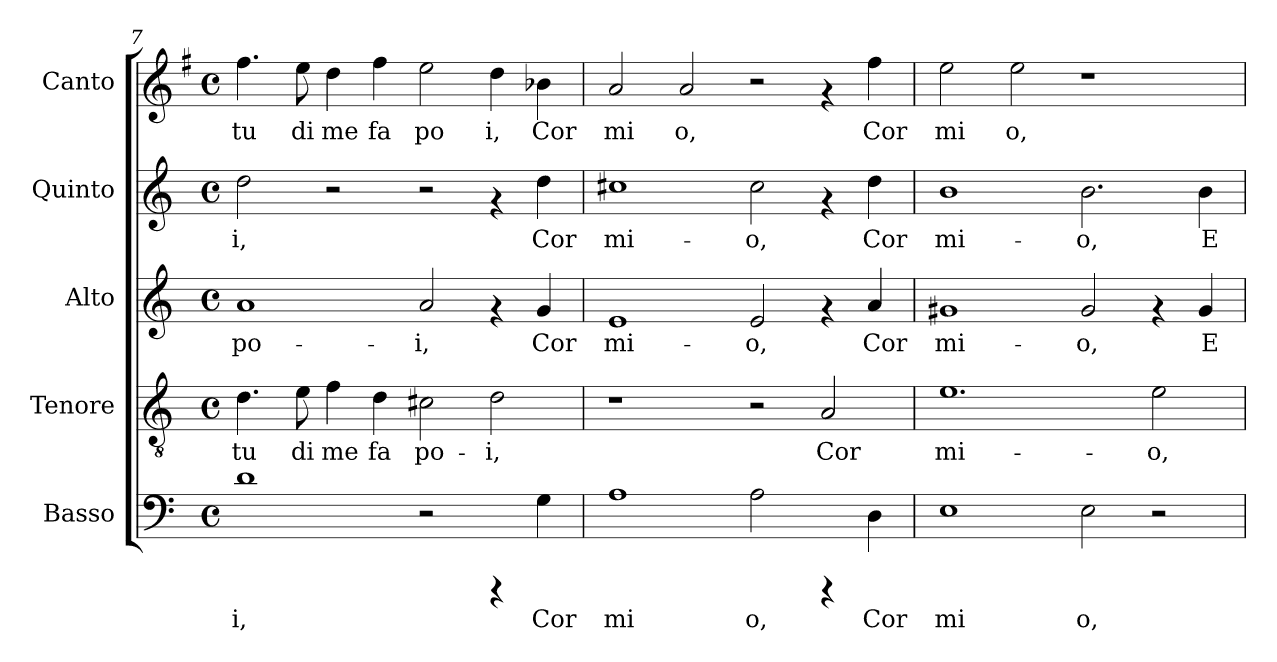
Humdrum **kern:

**kern	**text	**kern	**text	**kern	**text	**kern	**text	**kern	**text
*part5	*part5	*part4	*part4	*part3	*part3	*part2	*part2	*part1	*part1
*staff5	*staff5	*staff4	*staff4	*staff3	*staff3	*staff2	*staff2	*staff1	*staff1
*I"Basso	*	*I"Tenore	*	*I"Alto	*	*I"Quinto	*	*I"Canto	*
*clefF4	*	*clefGv2	*	*clefG2	*	*clefG2	*	*clefG2	*
*	*	*	*	*	*	*	*	*ITrd-3c-5	*
*k[]	*	*k[]	*	*k[]	*	*k[]	*	*k[]	*
*C:	*	*C:	*	*C:	*	*C:	*	*C:	*
*M4/4	*	*M4/4	*	*M4/4	*	*M4/4	*	*M4/4	*
*met(c)	*	*met(c)	*	*met(c)	*	*met(c)	*	*met(c)	*
=7	=7	=7	=7	=7	=7	=7	=7	=7	=7
!	!LO:LY:b:cj	!	!LO:LY:b:cj	!	!LO:LY:b:cj	!	!LO:LY:b:cj	!	!LO:LY:b:cj
1d	i,	4.d\	tu	1a	po-	2dd\	-i,	4.bb\	tu
!	!	!	!LO:LY:b:cj	!	!	!	!	!	!LO:LY:b:cj
.	.	8e\	di	.	.	.	.	8aa\	di
!	!	!	!LO:LY:b:cj	!	!	!	!	!	!LO:LY:b:cj
.	.	4f\	me	.	.	2r	.	4gg\	me
!	!	!	!LO:LY:b:cj	!	!	!	!	!	!LO:LY:b:cj
.	.	4d\	fa	.	.	.	.	4bb\	fa
!	!	!	!LO:LY:b:cj	!	!LO:LY:b:cj	!	!	!	!LO:LY:b:cj
2r	.	2c#X\	po-	2a/	-i,	2r	.	2aa\	po
!	!	!	!LO:LY:b:cj	!	!	!	!	!	!LO:LY:b:cj
4rCCC	.	2d\	-i,	4rf	.	4rf	.	4gg\	i,
!	!LO:LY:b:cj	!	!	!	!LO:LY:b:cj	!	!LO:LY:b:cj	!	!LO:LY:b:cj
4G\	Cor	.	.	4g/	Cor	4dd\	Cor	4ee-X\	Cor
=8	=8	=8	=8	=8	=8	=8	=8	=8	=8
!	!LO:LY:b:cj	!	!	!	!LO:LY:b:cj	!	!LO:LY:b:cj	!	!LO:LY:b:cj
1A	mi	1r	.	1e	mi-	1cc#X	mi-	2dd/	mi
!	!	!	!	!	!	!	!	!	!LO:LY:b:cj
.	.	.	.	.	.	.	.	2dd/	o,
!	!LO:LY:b:cj	!	!	!	!LO:LY:b:cj	!	!LO:LY:b:cj	!	!
2A\	o,	2r	.	2e/	-o,	2cc#\	-o,	2r	.
!	!	!	!LO:LY:b:cj	!	!	!	!	!	!
4rCCC	.	2A/	Cor	4rf	.	4rf	.	4rf	.
!	!LO:LY:b:cj	!	!	!	!LO:LY:b:cj	!	!LO:LY:b:cj	!	!LO:LY:b:cj
4D\	Cor	.	.	4a/	Cor	4dd\	Cor	4bb\	Cor
=9	=9	=9	=9	=9	=9	=9	=9	=9	=9
!	!LO:LY:b:cj	!	!LO:LY:b:cj	!	!LO:LY:b:cj	!	!LO:LY:b:cj	!	!LO:LY:b:cj
1E	mi	1.e	mi-	1g#X	mi-	1b	mi-	2aa\	mi
!	!	!	!	!	!	!	!	!	!LO:LY:b:cj
.	.	.	.	.	.	.	.	2aa\	o,
!	!LO:LY:b:cj	!	!	!	!LO:LY:b:cj	!	!LO:LY:b:cj	!	!
2E\	o,	.	.	2g#/	-o,	2.b\	-o,	1r	.
!	!	!	!LO:LY:b:cj	!	!	!	!	!	!
2r	.	2e\	-o,	4rf	.	.	.	.	.
!	!	!	!	!	!LO:LY:b:cj	!	!LO:LY:b:cj	!	!
.	.	.	.	4g#/	E	4b\	E	.	.
=	=	=	=	=	=	=	=	=	=
*-	*-	*-	*-	*-	*-	*-	*-	*-	*-
